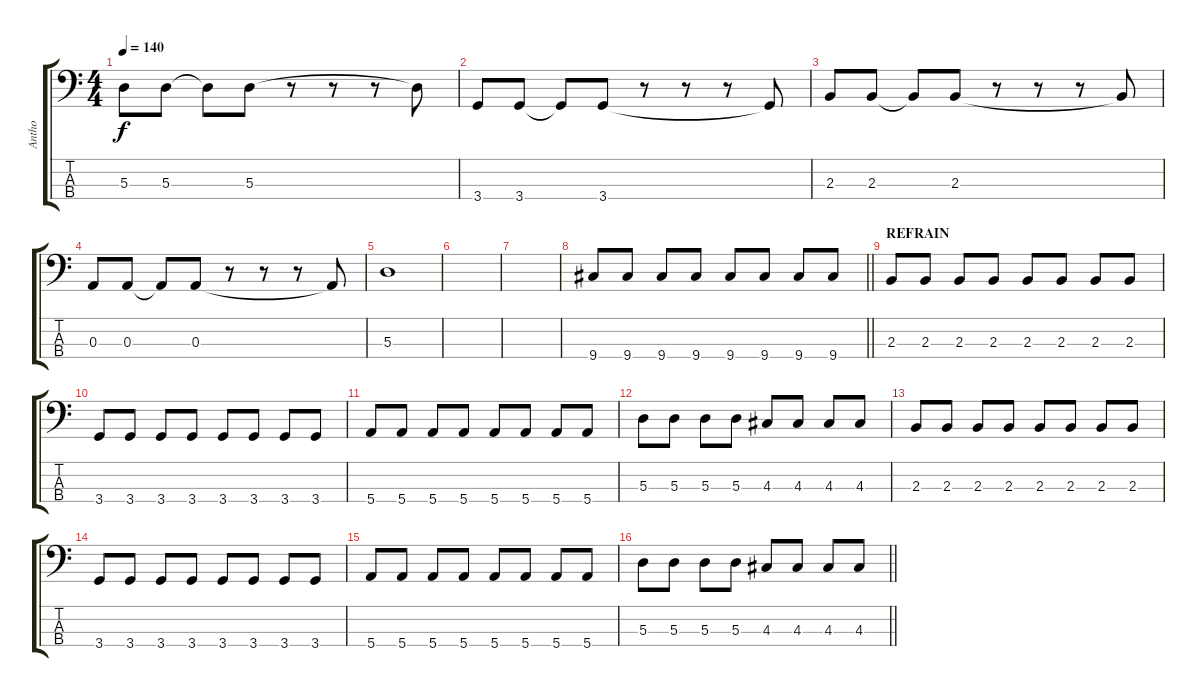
\track ("Antho" "Antho") {instrument electricbassfinger}
\staff {score tabs}
\tuning (G2 D2 A1 E1) {hide}
\ts (4 4)
\tempo 140
\clef f4
\ks c
5.3.8{dy f} 5.3.8 5.3{t}.8 5.3.8 r.8 r.8 r.8 5.3{t}.8 |
3.4.8 3.4.8 3.4{t}.8 3.4.8 r.8 r.8 r.8 3.4{t}.8 |
2.3.8 2.3.8 2.3{t}.8 2.3.8 r.8 r.8 r.8 2.3{t}.8 |
0.3.8 0.3.8 0.3{t}.8 0.3.8 r.8 r.8 r.8 0.3{t}.8 |
5.3.1 |
|
|
\barLineRight lightlight
9.4.8 9.4.8 9.4.8 9.4.8 9.4.8 9.4.8 9.4.8 9.4.8 |
\section ("" "REFRAIN")
2.3.8 2.3.8 2.3.8 2.3.8 2.3.8 2.3.8 2.3.8 2.3.8 |
3.4.8 3.4.8 3.4.8 3.4.8 3.4.8 3.4.8 3.4.8 3.4.8 |
5.4.8 5.4.8 5.4.8 5.4.8 5.4.8 5.4.8 5.4.8 5.4.8 |
5.3.8 5.3.8 5.3.8 5.3.8 4.3.8 4.3.8 4.3.8 4.3.8 |
2.3.8 2.3.8 2.3.8 2.3.8 2.3.8 2.3.8 2.3.8 2.3.8 |
3.4.8 3.4.8 3.4.8 3.4.8 3.4.8 3.4.8 3.4.8 3.4.8 |
5.4.8 5.4.8 5.4.8 5.4.8 5.4.8 5.4.8 5.4.8 5.4.8 |
\barLineRight lightlight
5.3.8 5.3.8 5.3.8 5.3.8 4.3.8 4.3.8 4.3.8 4.3.8
